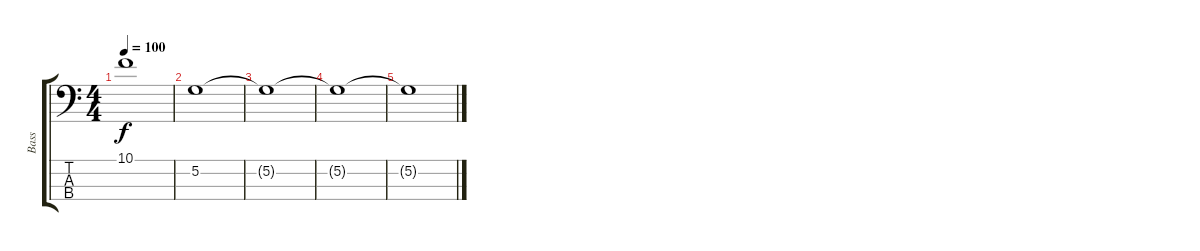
\track ("Bass" "Bass") {instrument electricbassfinger}
\staff {score tabs}
\tuning (G2 D2 A1 E1) {hide}
\ts (4 4)
\tempo 100
\clef f4
\ks c
10.1.1{dy f} |
5.2.1 |
5.2{t}.1 |
5.2{t}.1 |
5.2{t}.1
